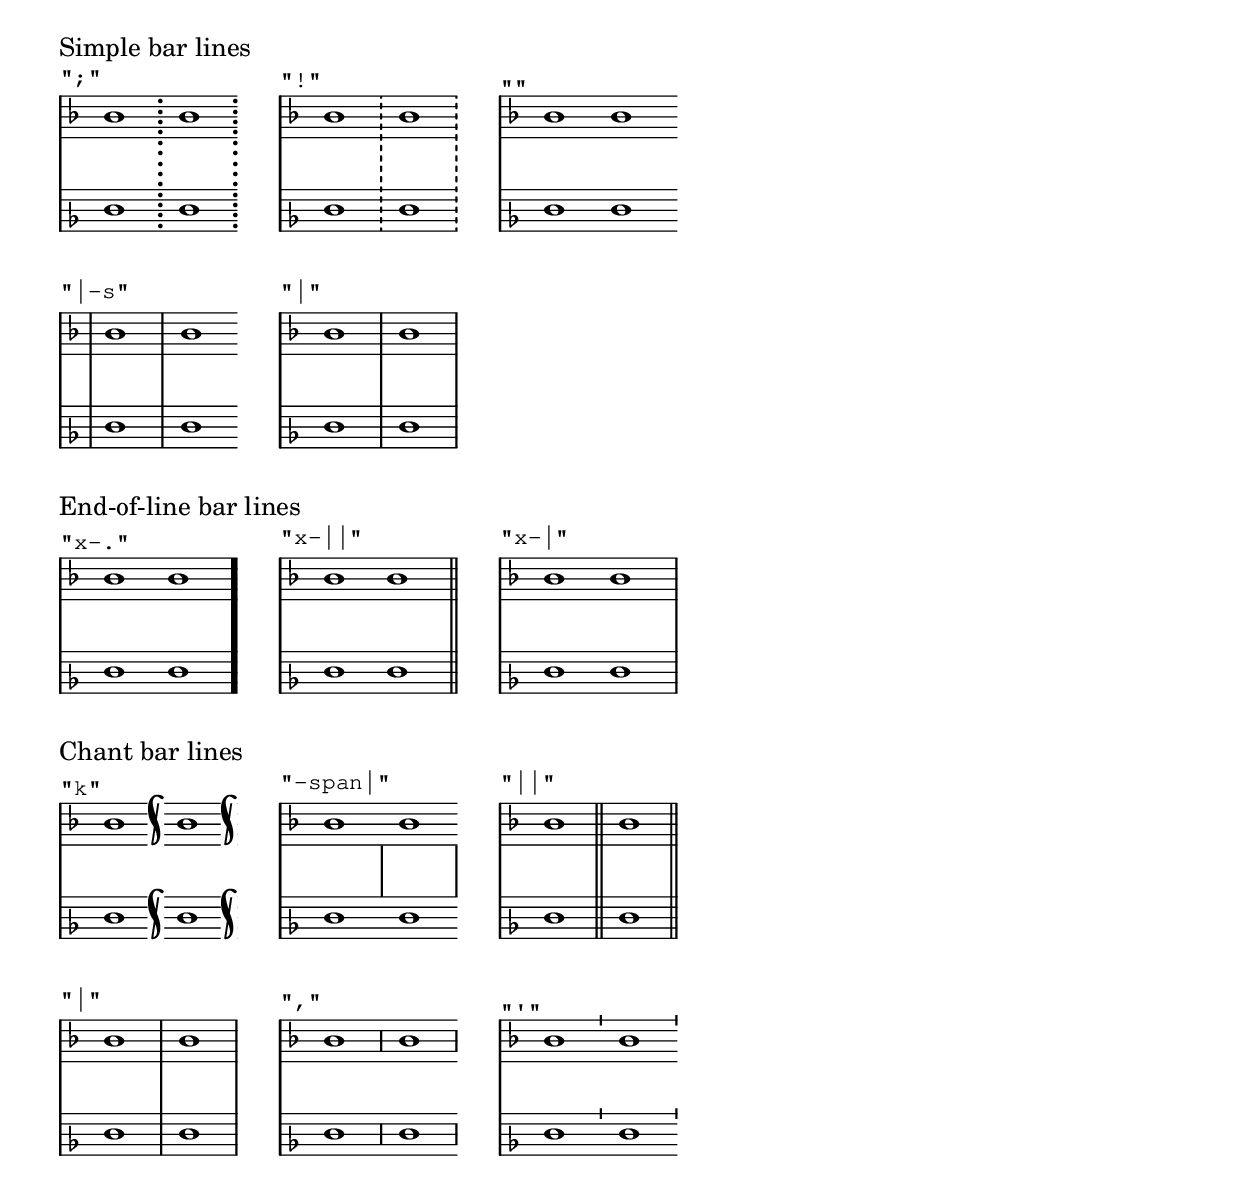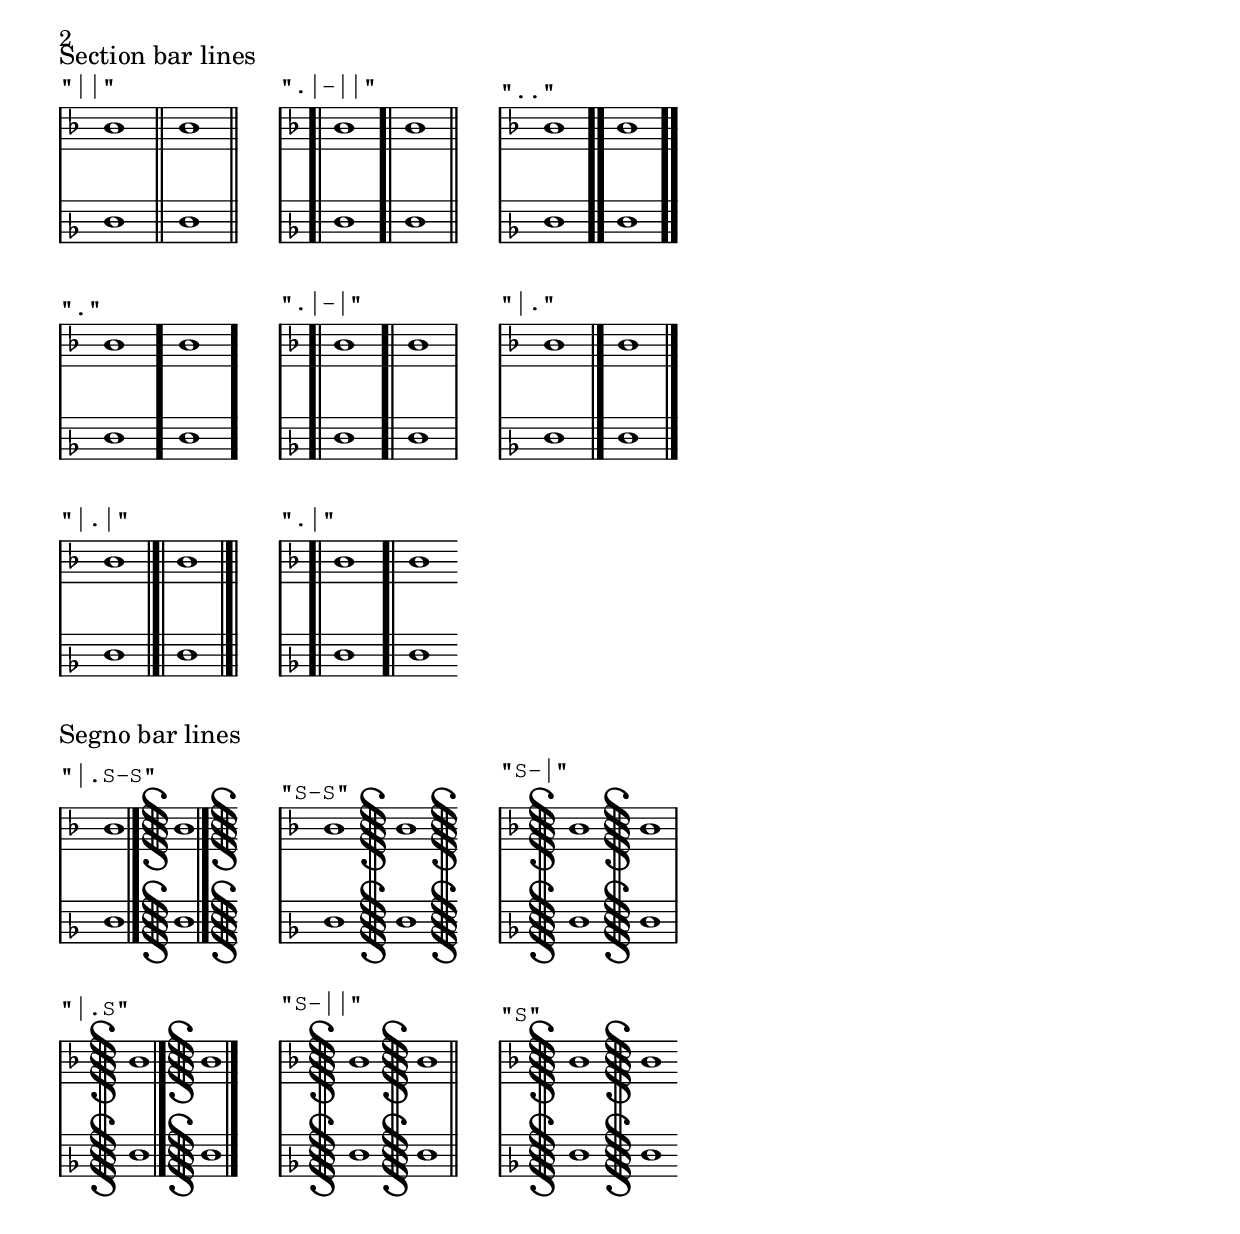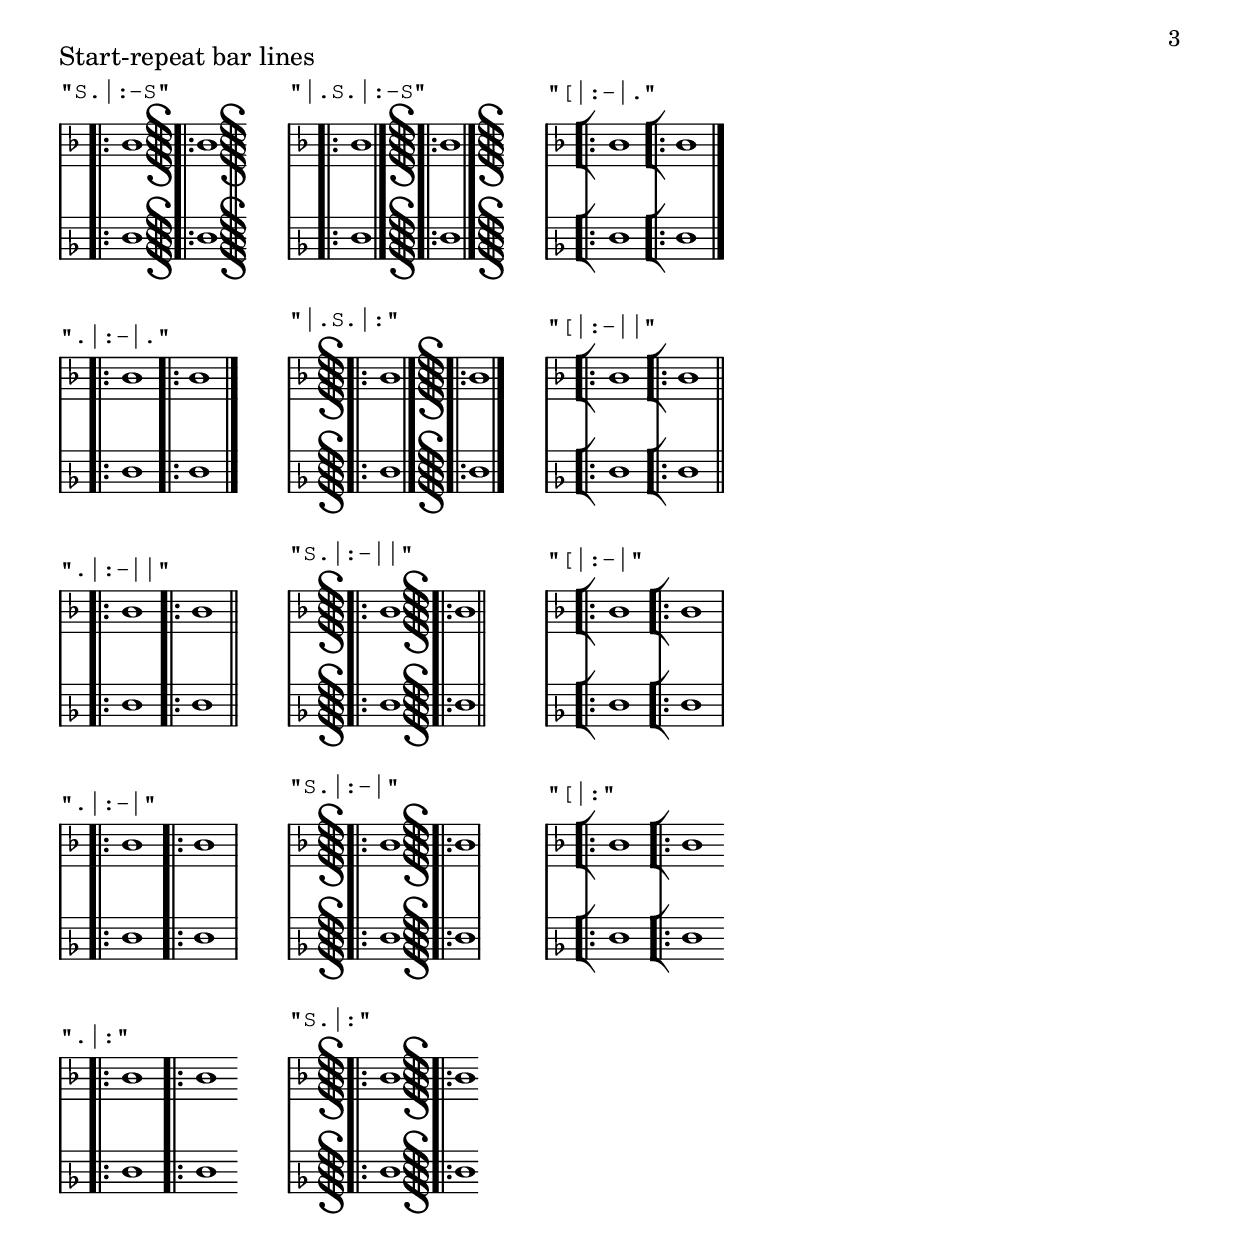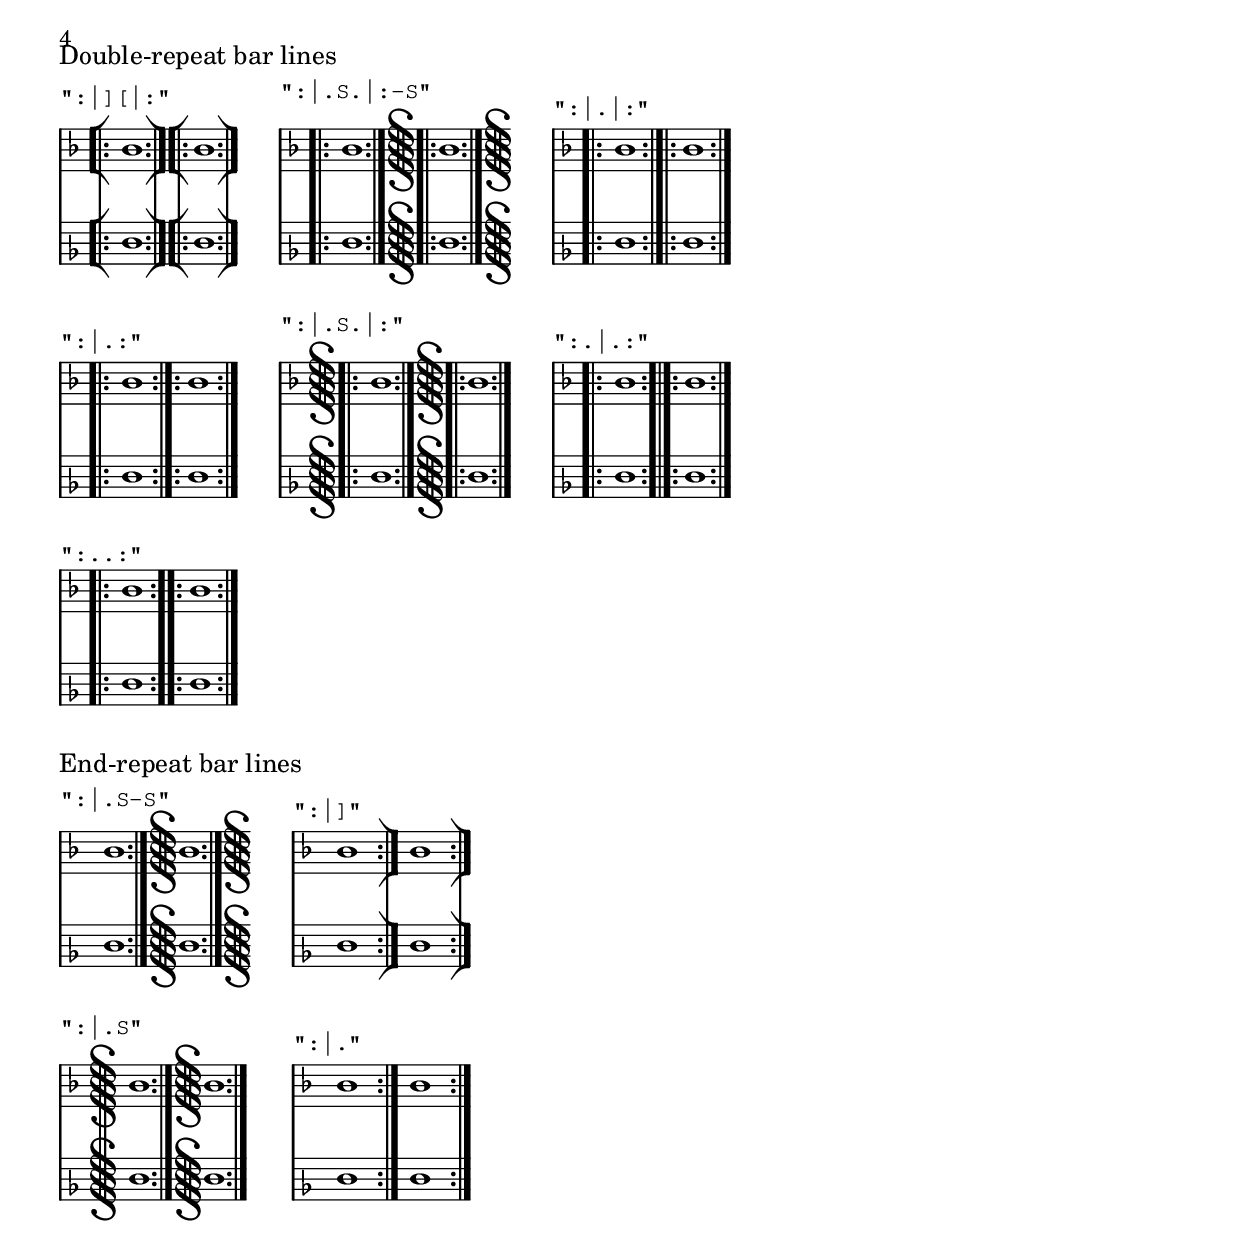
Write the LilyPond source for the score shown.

\version "2.23.13"

#(use-modules (ice-9 match))

\layout {
  \context {
    \Staff
    \remove Clef_engraver
    \remove Time_signature_engraver
  }
  \context {
    \PianoStaff
    \unset systemStartDelimiter
  }
  \context {
    \Score
    \override SectionLabel.font-size = 0
  }
  line-width = 4.5\cm
  ragged-right = ##f
  system-count = 1
}

group-glyphs-alist =
  #'(("Simple bar lines" . ("|" "|-s" ""
                             "!" ";"))
     ("End-of-line bar lines" . ("x-|" "x-||" "x-."))
     ;; "|" and "||" are restated here on purpose
     ("Chant bar lines" . ("'" "," "|"
                            "||" "-span|" "k"))
     ("Section bar lines" . (".|" "|.|" "|."
                              ".|-|" "." ".."
                              ".|-||" "||"))
     ("Segno bar lines" . ("S" "S-||" "|.S"
                            "S-|" "S-S" "|.S-S"))
     ("Start-repeat bar lines" . ("S.|:" ".|:" "[|:"
                                   "S.|:-|" ".|:-|" "[|:-|"
                                   "S.|:-||" ".|:-||" "[|:-||"
                                   "|.S.|:" ".|:-|." "[|:-|."
                                   "|.S.|:-S" "S.|:-S"))
     ("Double-repeat bar lines" . (":..:" ":.|.:" ":|.S.|:"
                                    ":|.:" ":|.|:" ":|.S.|:-S"
                                    ":|][|:"))
     ("End-repeat bar lines" . (":|." ":|.S" #f
                                 ":|]" ":|.S-S")))

seen = #(make-hash-table)

\markuplist
\override #'(padding . 4)
#(map
  (match-lambda
   ((group-title . glyphs)
    #{
      \markup \column {
        \large #group-title
        \vspace #0.3
        \override #'(baseline-skip . 20)
        \table #(make-list 3 LEFT)
          #(map
            (lambda (glyph)
              (if (not glyph) ; allow #f for alignment purposes
                  #{ \markup \null #}
                  (begin
                   (hash-set! seen glyph #t)
                    #{
                      \markup \score {
                        \new PianoStaff <<
                          \new Staff {
                            \sectionLabel \markup \typewriter #(string-append "\"" glyph "\"")
                            \clef treble
                            \key f \major
                            \bar #glyph
                            bes'1
                            \bar #glyph
                            bes'1
                            \bar #glyph
                          }
                          \new Staff {
                            \clef bass
                            \key f \major
                            d1
                            d1
                          }
                        >>
                      }
                    #})))
            (reverse glyphs))
      }
    #}))
  group-glyphs-alist)

% Check that all bar types are included in the alist above.
#(for-each
  (match-lambda
   ((glyph . _)
    (when (not (hash-ref seen glyph))
      (ly:error "Bar type ~s must be added to Documentation/en/included/bar-lines.ly"
                glyph))))
  bar-glyph-alist)
